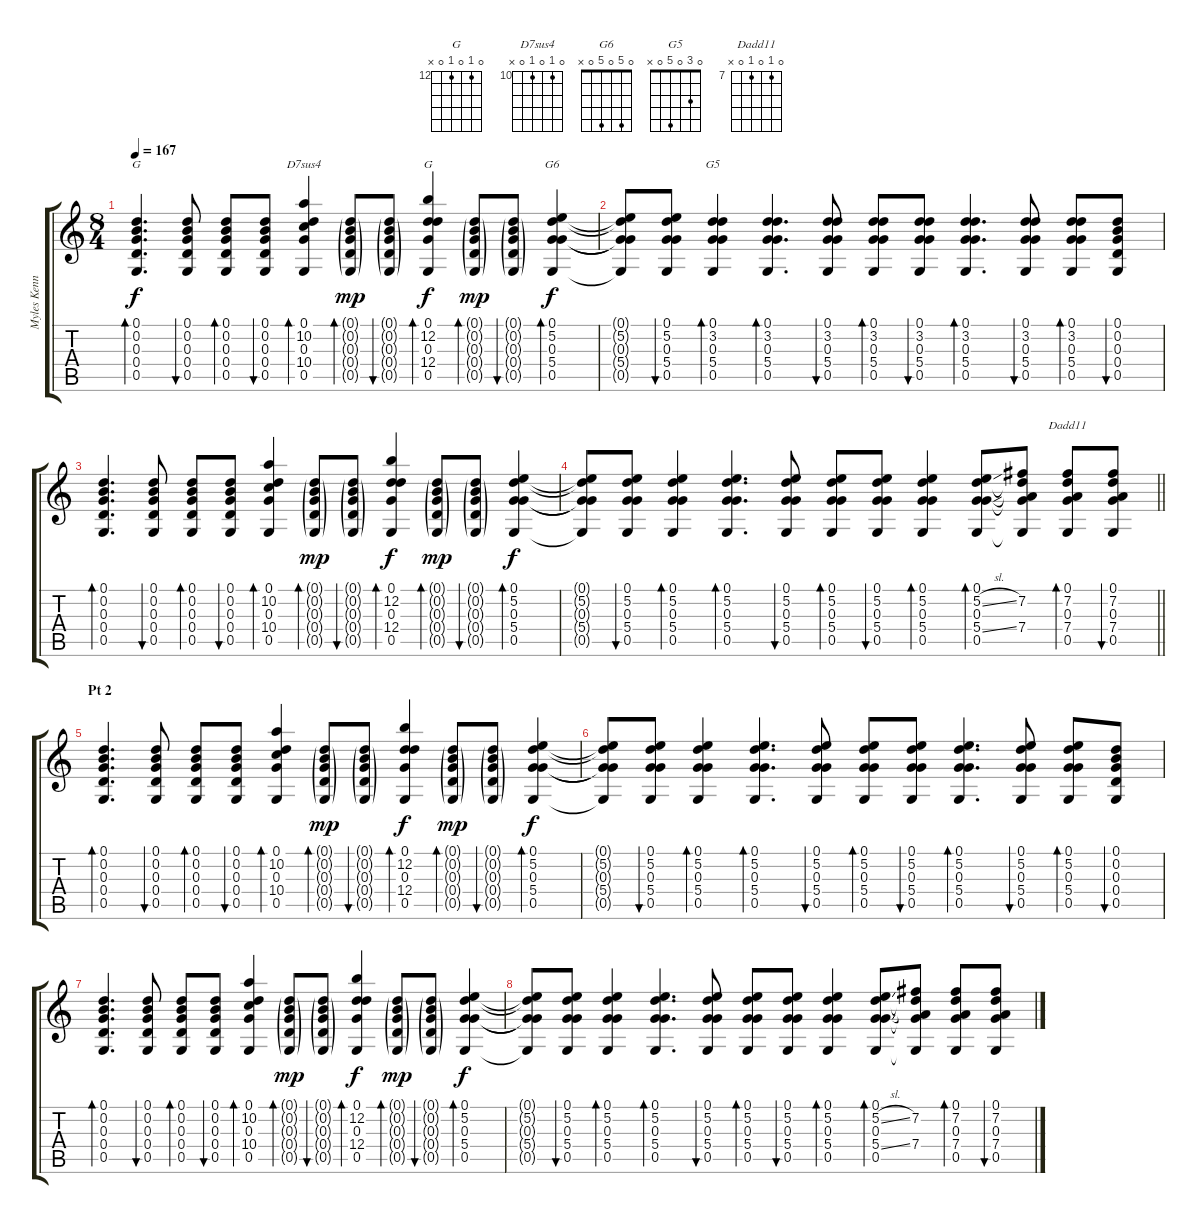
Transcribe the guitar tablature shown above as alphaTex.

\track ("Myles Kennedy [Acoustic Guitar II]" "Myles Kenn") {instrument acousticguitarsteel}
\staff {score tabs}
\tuning (D4 B3 G3 D3 G2 D2) {hide}
\chord ("G" 0 0 0 0 0 x)
\chord ("D7sus4" 0 10 0 10 0 x) {firstfret 10}
\chord ("G" 0 12 0 12 0 x) {firstfret 12}
\chord ("G6" 0 5 0 5 0 x)
\chord ("G5" 0 3 0 5 0 x)
\chord ("Dadd11" 0 7 0 7 0 x) {firstfret 7}
\ts (8 4)
\tempo 167
\clef g2
\ks c
(0.1 0.2 0.3 0.4 0.5).4{d bd 30 ch "G" dy f} (0.1 0.2 0.3 0.4 0.5).8{bu 30} (0.1 0.2 0.3 0.4 0.5).8{bd 30} (0.1 0.2 0.3 0.4 0.5).8{bu 30} (0.1 10.2 0.3 10.4 0.5).4{bd 30 ch "D7sus4"} (0.1{g} 0.2{g} 0.3{g} 0.4{g} 0.5{g}).8{bd 30 dy mp} (0.1{g} 0.2{g} 0.3{g} 0.4{g} 0.5{g}).8{bu 30} (0.1 12.2 0.3 12.4 0.5).4{bd 30 ch "G" dy f} (0.1{g} 0.2{g} 0.3{g} 0.4{g} 0.5{g}).8{bd 30 dy mp} (0.1{g} 0.2{g} 0.3{g} 0.4{g} 0.5{g}).8{bu 30} (0.1 5.2 0.3 5.4 0.5).4{bd 60 ch "G6" dy f} |
(0.1{t} 5.2{t} 0.3{t} 5.4{t} 0.5{t}).8 (0.1 5.2 0.3 5.4 0.5).8{bu 30} (0.1 3.2 0.3 5.4 0.5).4{bd 30 ch "G5"} (0.1 3.2 0.3 5.4 0.5).4{d bd 30} (0.1 3.2 0.3 5.4 0.5).8{bu 30} (0.1 3.2 0.3 5.4 0.5).8{bd 30} (0.1 3.2 0.3 5.4 0.5).8{bu 30} (0.1 3.2 0.3 5.4 0.5).4{d bd 30} (0.1 3.2 0.3 5.4 0.5).8{bu 30} (0.1 3.2 0.3 5.4 0.5).8{bd 30} (0.1 0.2 0.3 0.4 0.5).8{bu 30} |
(0.1 0.2 0.3 0.4 0.5).4{d bd 60} (0.1 0.2 0.3 0.4 0.5).8{bu 30} (0.1 0.2 0.3 0.4 0.5).8{bd 30} (0.1 0.2 0.3 0.4 0.5).8{bu 30} (0.1 10.2 0.3 10.4 0.5).4{bd 30} (0.1{g} 0.2{g} 0.3{g} 0.4{g} 0.5{g}).8{bd 30 dy mp} (0.1{g} 0.2{g} 0.3{g} 0.4{g} 0.5{g}).8{bu 30} (0.1 12.2 0.3 12.4 0.5).4{bd 30 dy f} (0.1{g} 0.2{g} 0.3{g} 0.4{g} 0.5{g}).8{bd 30 dy mp} (0.1{g} 0.2{g} 0.3{g} 0.4{g} 0.5{g}).8{bu 30} (0.1 5.2 0.3 5.4 0.5).4{bd 60 dy f} |
\barLineRight lightlight
(0.1{t} 5.2{t} 0.3{t} 5.4{t} 0.5{t}).8 (0.1 5.2 0.3 5.4 0.5).8{bu 30} (0.1 5.2 0.3 5.4 0.5).4{bd 30} (0.1 5.2 0.3 5.4 0.5).4{d bd 30} (0.1 5.2 0.3 5.4 0.5).8{bu 30} (0.1 5.2 0.3 5.4 0.5).8{bd 30} (0.1 5.2 0.3 5.4 0.5).8{bu 30} (0.1 5.2 0.3 5.4 0.5).4{bd 30} (0.1 5.2{sl} 0.3 5.4{sl} 0.5).8{bd 30} (0.1{t} 7.2 0.3{t} 7.4 0.5{t}).8 (0.1 7.2 0.3 7.4 0.5).8{bd 30 ch "Dadd11"} (0.1 7.2 0.3 7.4 0.5).8{bu 30} |
\section ("" "Pt 2")
(0.1 0.2 0.3 0.4 0.5).4{d bd 30} (0.1 0.2 0.3 0.4 0.5).8{bu 30} (0.1 0.2 0.3 0.4 0.5).8{bd 30} (0.1 0.2 0.3 0.4 0.5).8{bu 30} (0.1 10.2 0.3 10.4 0.5).4{bd 30} (0.1{g} 0.2{g} 0.3{g} 0.4{g} 0.5{g}).8{bd 30 dy mp} (0.1{g} 0.2{g} 0.3{g} 0.4{g} 0.5{g}).8{bu 30} (0.1 12.2 0.3 12.4 0.5).4{bd 30 dy f} (0.1{g} 0.2{g} 0.3{g} 0.4{g} 0.5{g}).8{bd 30 dy mp} (0.1{g} 0.2{g} 0.3{g} 0.4{g} 0.5{g}).8{bu 30} (0.1 5.2 0.3 5.4 0.5).4{bd 60 dy f} |
(0.1{t} 5.2{t} 0.3{t} 5.4{t} 0.5{t}).8 (0.1 5.2 0.3 5.4 0.5).8{bu 30} (0.1 5.2 0.3 5.4 0.5).4{bd 30} (0.1 5.2 0.3 5.4 0.5).4{d bd 30} (0.1 5.2 0.3 5.4 0.5).8{bu 30} (0.1 5.2 0.3 5.4 0.5).8{bd 30} (0.1 5.2 0.3 5.4 0.5).8{bu 30} (0.1 5.2 0.3 5.4 0.5).4{d bd 30} (0.1 5.2 0.3 5.4 0.5).8{bu 30} (0.1 5.2 0.3 5.4 0.5).8{bd 30} (0.1 0.2 0.3 0.4 0.5).8{bu 30} |
(0.1 0.2 0.3 0.4 0.5).4{d bd 60} (0.1 0.2 0.3 0.4 0.5).8{bu 30} (0.1 0.2 0.3 0.4 0.5).8{bd 30} (0.1 0.2 0.3 0.4 0.5).8{bu 30} (0.1 10.2 0.3 10.4 0.5).4{bd 30} (0.1{g} 0.2{g} 0.3{g} 0.4{g} 0.5{g}).8{bd 30 dy mp} (0.1{g} 0.2{g} 0.3{g} 0.4{g} 0.5{g}).8{bu 30} (0.1 12.2 0.3 12.4 0.5).4{bd 30 dy f} (0.1{g} 0.2{g} 0.3{g} 0.4{g} 0.5{g}).8{bd 30 dy mp} (0.1{g} 0.2{g} 0.3{g} 0.4{g} 0.5{g}).8{bu 30} (0.1 5.2 0.3 5.4 0.5).4{bd 60 dy f} |
(0.1{t} 5.2{t} 0.3{t} 5.4{t} 0.5{t}).8 (0.1 5.2 0.3 5.4 0.5).8{bu 30} (0.1 5.2 0.3 5.4 0.5).4{bd 30} (0.1 5.2 0.3 5.4 0.5).4{d bd 30} (0.1 5.2 0.3 5.4 0.5).8{bu 30} (0.1 5.2 0.3 5.4 0.5).8{bd 30} (0.1 5.2 0.3 5.4 0.5).8{bu 30} (0.1 5.2 0.3 5.4 0.5).4{bd 30} (0.1 5.2{sl} 0.3 5.4{sl} 0.5).8{bd 30} (0.1{t} 7.2 0.3{t} 7.4 0.5{t}).8 (0.1 7.2 0.3 7.4 0.5).8{bd 30} (0.1 7.2 0.3 7.4 0.5).8{bu 30}
